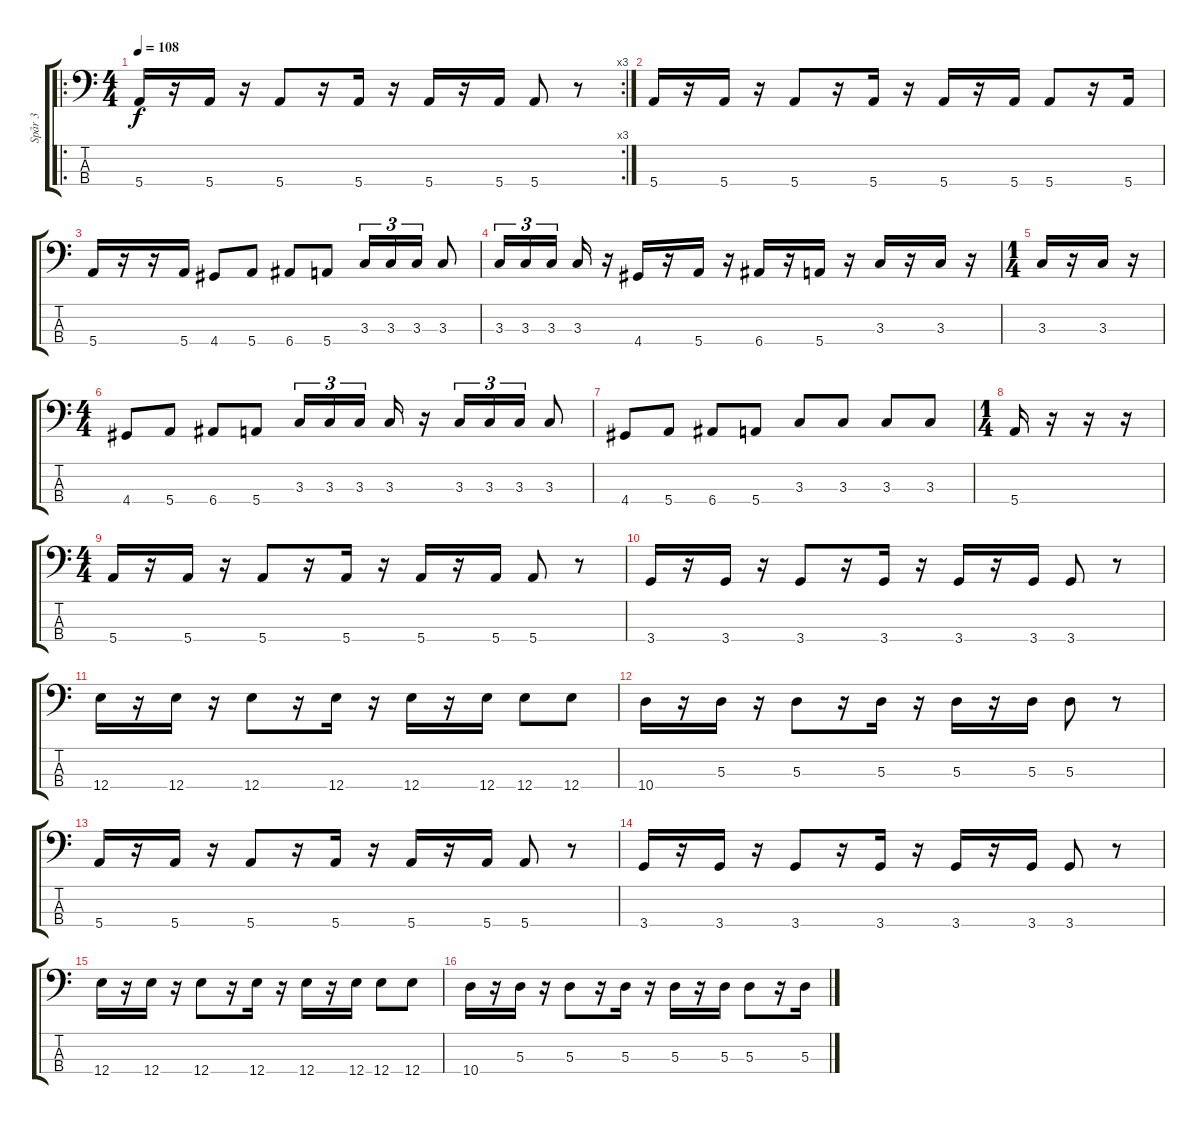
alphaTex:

\track ("Spår 3" "Spår 3") {instrument electricbasspick}
\staff {score tabs}
\tuning (G2 D2 A1 E1) {hide}
\ro
\rc 3
\ts (4 4)
\tempo 108
\clef f4
\ks c
5.4.16{dy f instrument electricbasspick} r.16 5.4.16 r.16 5.4.8 r.16 5.4.16 r.16 5.4.16 r.16 5.4.16 5.4.8 r.8 |
5.4.16 r.16 5.4.16 r.16 5.4.8 r.16 5.4.16 r.16 5.4.16 r.16 5.4.16 5.4.8 r.16 5.4.16 |
5.4.16 r.16 r.16 5.4.16 4.4.8 5.4.8 6.4.8 5.4.8 3.3.16{tu (3 2)} 3.3.16{tu (3 2)} 3.3.16{tu (3 2)} 3.3.8 |
3.3.16{tu (3 2)} 3.3.16{tu (3 2)} 3.3.16{tu (3 2)} 3.3.16 r.16 4.4.16 r.16 5.4.16 r.16 6.4.16 r.16 5.4.16 r.16 3.3.16 r.16 3.3.16 r.16 |
\ts (1 4)
3.3.16 r.16 3.3.16 r.16 |
\ts (4 4)
4.4.8 5.4.8 6.4.8 5.4.8 3.3.16{tu (3 2)} 3.3.16{tu (3 2)} 3.3.16{tu (3 2)} 3.3.16 r.16 3.3.16{tu (3 2)} 3.3.16{tu (3 2)} 3.3.16{tu (3 2)} 3.3.8 |
4.4.8 5.4.8 6.4.8 5.4.8 3.3.8 3.3.8 3.3.8 3.3.8 |
\ts (1 4)
5.4.16 r.16 r.16 r.16 |
\ts (4 4)
5.4.16 r.16 5.4.16 r.16 5.4.8 r.16 5.4.16 r.16 5.4.16 r.16 5.4.16 5.4.8 r.8 |
3.4.16 r.16 3.4.16 r.16 3.4.8 r.16 3.4.16 r.16 3.4.16 r.16 3.4.16 3.4.8 r.8 |
12.4.16 r.16 12.4.16 r.16 12.4.8 r.16 12.4.16 r.16 12.4.16 r.16 12.4.16 12.4.8 12.4.8 |
10.4.16 r.16 5.3.16 r.16 5.3.8 r.16 5.3.16 r.16 5.3.16 r.16 5.3.16 5.3.8 r.8 |
5.4.16 r.16 5.4.16 r.16 5.4.8 r.16 5.4.16 r.16 5.4.16 r.16 5.4.16 5.4.8 r.8 |
3.4.16 r.16 3.4.16 r.16 3.4.8 r.16 3.4.16 r.16 3.4.16 r.16 3.4.16 3.4.8 r.8 |
12.4.16 r.16 12.4.16 r.16 12.4.8 r.16 12.4.16 r.16 12.4.16 r.16 12.4.16 12.4.8 12.4.8 |
10.4.16 r.16 5.3.16 r.16 5.3.8 r.16 5.3.16 r.16 5.3.16 r.16 5.3.16 5.3.8 r.16 5.3.16
